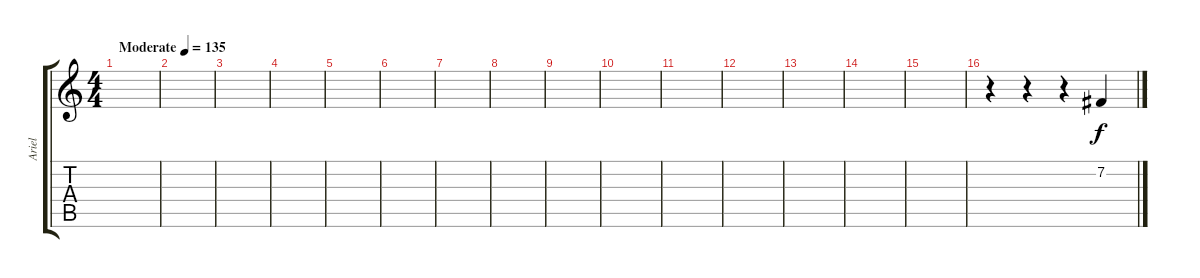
\track ("Ariel" "Ariel") {instrument oboe}
\staff {score tabs}
\tuning (E4 B3 G3 D3 A2 E2) {hide}
\ts (4 4)
\tempo (135 "Moderate")
\clef g2
\ks c
|
|
|
|
|
|
|
|
|
|
|
|
|
|
|
r.4 r.4 r.4 7.2.4
